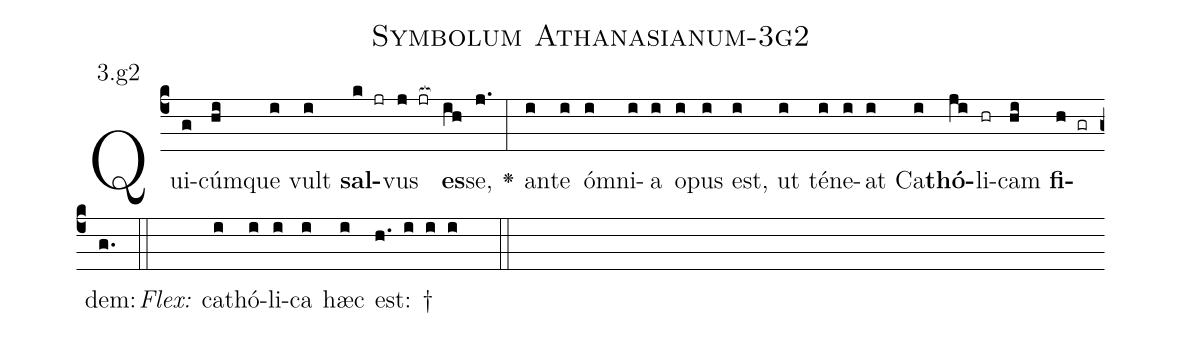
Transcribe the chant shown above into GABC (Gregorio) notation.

name: Symbolum Athanasianum-3g2;
annotation: 3.g2;
%%
(c4)Qui(g)cúm(hi)que(i) vult(i) <b>sal</b>(k jr)vus(j jr[ocb:1{]) <b>es</b>(ih[ocb:0}])se,(j.) <v>\greheightstar</v>(:) an(i)te(i) óm(i)ni(i)a(i) o(i)pus(i) est,(i) ut(i) té(i)ne(i)at(i) Ca(i)<b>thó</b>(ji)li(hr)cam(hi) <b>fi</b>(h gr)dem:(g.) (::)
<i>Flex:</i>()  ca(i)thó(i)li(i)ca(i) hæc(i) est: †(h. i i i  ::)

%E(i) u(i) o(ji) u(hi) a(h) e.(g.) (::)
